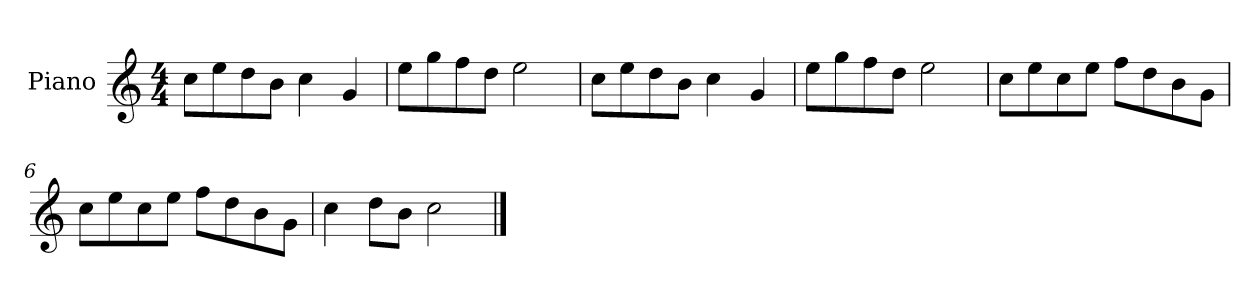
**kern
*part1
*staff1
*I"Piano
*I'P-no
*clefG2
*k[]
*M4/4
*MM90
=1
8cc\L
8ee\
8dd\
8b\J
4cc\
4g/
=2
8ee\L
8gg\
8ff\
8dd\J
2ee\
=3
8cc\L
8ee\
8dd\
8b\J
4cc\
4g/
=4
8ee\L
8gg\
8ff\
8dd\J
2ee\
=5
8cc\L
8ee\
8cc\
8ee\J
8ff\L
8dd\
8b\
8g\J
=6
8cc\L
8ee\
8cc\
8ee\J
8ff\L
8dd\
8b\
8g\J
!!LO:LB:g=z
=7
4cc\
8dd\L
8b\J
2cc\
==
*-
